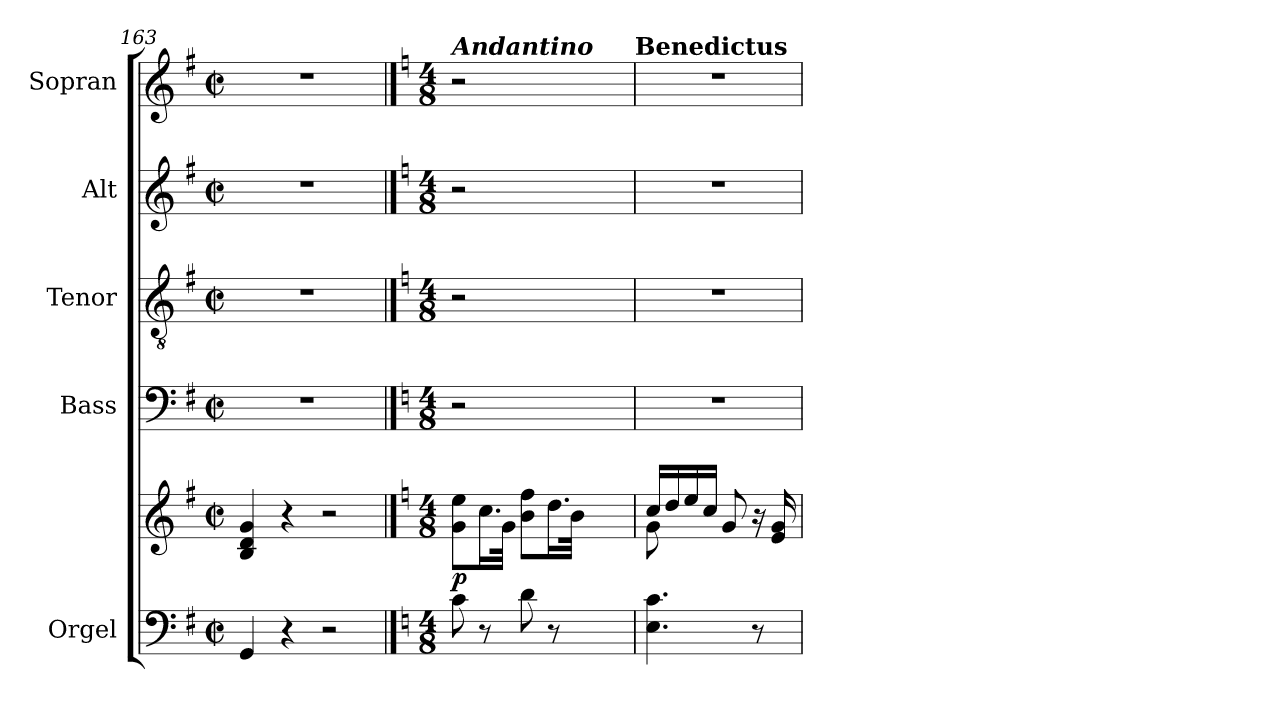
**kern	**kern	**dynam	**kern	**kern	**kern	**kern
*part5	*part5	*part5	*part4	*part3	*part2	*part1
*staff6	*staff5	*staff5/6	*staff4	*staff3	*staff2	*staff1
*I"Orgel	*	*	*I"Bass	*I"Tenor	*I"Alt	*I"Sopran
*I'Org.	*	*	*I'B	*I'T	*I'A	*I'S
*clefF4	*clefG2	*	*clefF4	*clefGv2	*clefG2	*clefG2
*k[f#]	*k[f#]	*	*k[f#]	*k[f#]	*k[f#]	*k[f#]
*G:	*G:	*	*G:	*G:	*G:	*G:
*M2/2	*M2/2	*	*M2/2	*M2/2	*M2/2	*M2/2
*met(c|)	*met(c|)	*	*met(c|)	*met(c|)	*met(c|)	*met(c|)
=163	=163	=163	=163	=163	=163	=163
4GG/	4B/ 4d/ 4g/	.	1r	1r	1r	1r
4r	4r	.	.	.	.	.
2r	2r	.	.	.	.	.
!!LO:LB:g=z
==164	==164	==164	==164	==164	==164	==164
*k[]	*k[]	*	*k[]	*k[]	*k[]	*k[]
*C:	*C:	*	*C:	*C:	*C:	*C:
*M4/8	*M4/8	*	*M4/8	*M4/8	*M4/8	*M4/8
!	!	!	!	!	!	!LO:TX:a:Bi:t=Andantino
!	!	!LO:DY:b	!	!	!	!
8c\	8g\ 8ee\L	p	2r	2r	2r	2r
8r	16.cc\L	.	.	.	.	.
.	32g\JJk	.	.	.	.	.
8d\	8b\ 8ff\L	.	.	.	.	.
8r	16.dd\L	.	.	.	.	.
.	32b\JJk	.	.	.	.	.
4.ryy	4.ryy	.	4.ryy	4.ryy	4.ryy	4.ryy
!	!	!	!	!	!	!LO:TX:a:B:t=Benedictus
=165	=165	=165	=165	=165	=165	=165
*	*^	*	*	*	*	*
4.E\ 4.c\	16cc/LL	8g\	.	2r	2r	2r	2r
.	16dd/	.	.	.	.	.	.
.	16ee/	4.ryy	.	.	.	.	.
.	16cc/JJ	.	.	.	.	.	.
.	8g/	.	.	.	.	.	.
8r	16r	.	.	.	.	.	.
.	16e/ 16g/	.	.	.	.	.	.
*	*v	*v	*	*	*	*	*
=	=	=	=	=	=	=
*-	*-	*-	*-	*-	*-	*-
